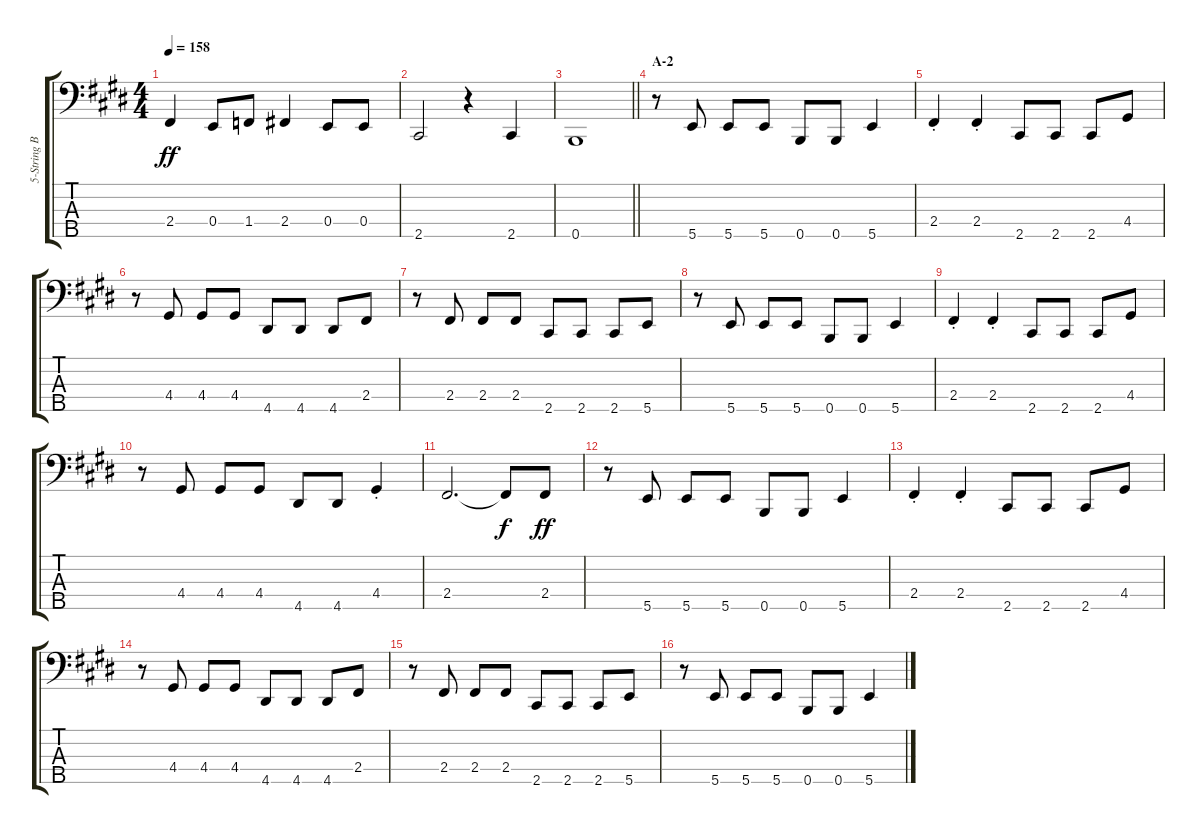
\track ("5-String Bass" "5-String B") {instrument electricbassfinger}
\staff {score tabs}
\tuning (G2 D2 A1 E1 B0) {hide}
\ts (4 4)
\tempo 158
\clef f4
\ks e
2.4.4{dy ff} 0.4.8 1.4.8 2.4.4 0.4.8 0.4.8 |
2.5.2 r.4 2.5.4 |
\barLineRight lightlight
0.5.1 |
\section ("" "A-2")
r.8 5.5.8 5.5.8 5.5.8 0.5.8 0.5.8 5.5.4 |
2.4{st}.4 2.4{st}.4 2.5.8 2.5.8 2.5.8 4.4.8 |
r.8 4.4.8 4.4.8 4.4.8 4.5.8 4.5.8 4.5.8 2.4.8 |
r.8 2.4.8 2.4.8 2.4.8 2.5.8 2.5.8 2.5.8 5.5.8 |
r.8 5.5.8 5.5.8 5.5.8 0.5.8 0.5.8 5.5.4 |
2.4{st}.4 2.4{st}.4 2.5.8 2.5.8 2.5.8 4.4.8 |
r.8 4.4.8 4.4.8 4.4.8 4.5.8 4.5.8 4.4{st}.4 |
2.4.2{d} 2.4{t}.8{dy f} 2.4.8{dy ff} |
r.8 5.5.8 5.5.8 5.5.8 0.5.8 0.5.8 5.5.4 |
2.4{st}.4 2.4{st}.4 2.5.8 2.5.8 2.5.8 4.4.8 |
r.8 4.4.8 4.4.8 4.4.8 4.5.8 4.5.8 4.5.8 2.4.8 |
r.8 2.4.8 2.4.8 2.4.8 2.5.8 2.5.8 2.5.8 5.5.8 |
r.8 5.5.8 5.5.8 5.5.8 0.5.8 0.5.8 5.5.4
